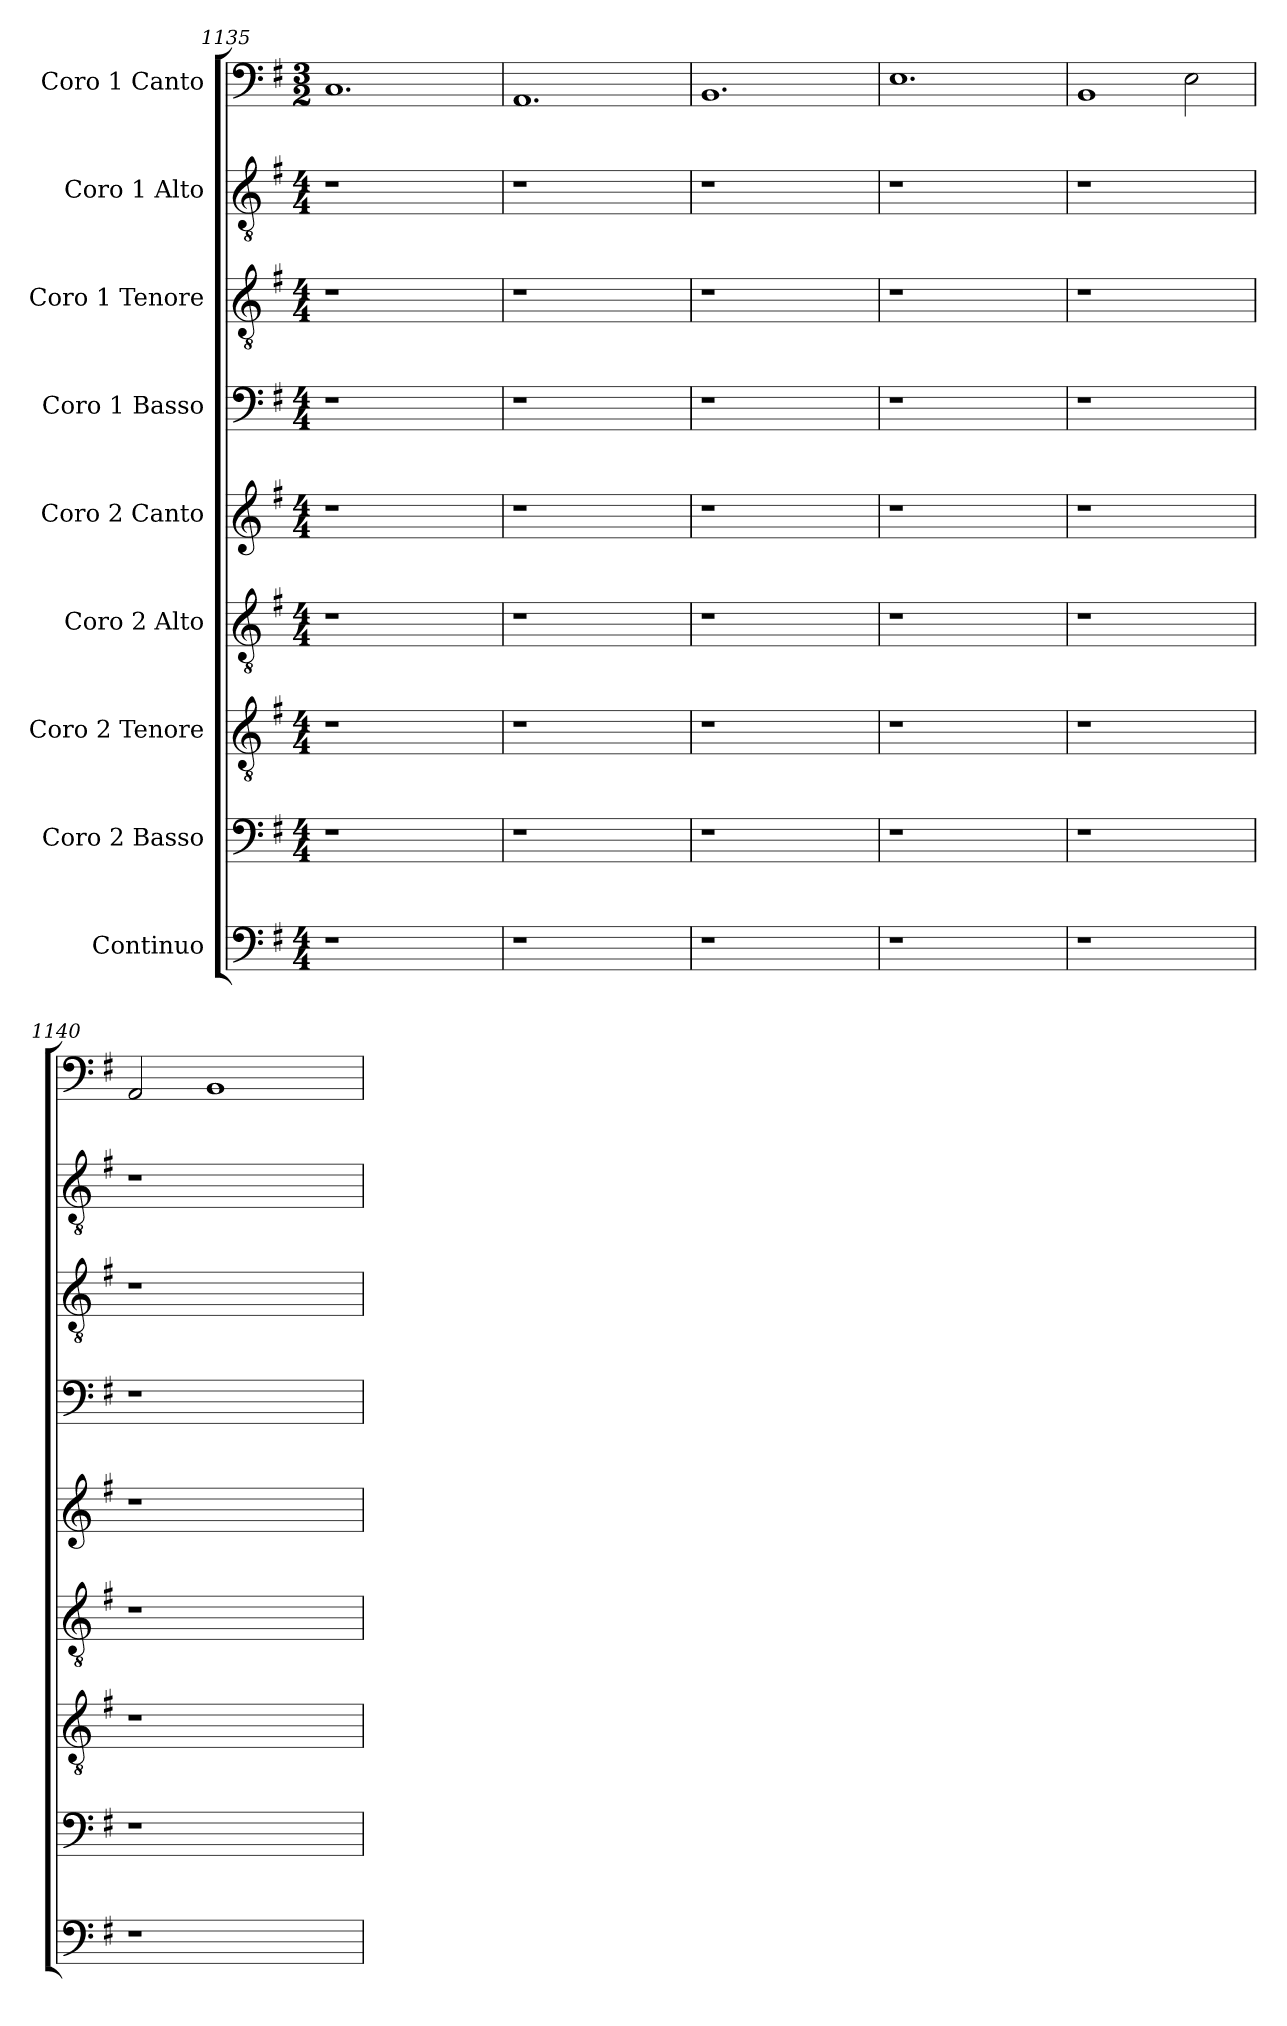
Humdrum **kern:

**kern	**kern	**kern	**kern	**kern	**kern	**kern	**kern	**kern
*part9	*part8	*part7	*part6	*part5	*part4	*part3	*part2	*part1
*staff9	*staff8	*staff7	*staff6	*staff5	*staff4	*staff3	*staff2	*staff1
*I"Continuo	*I"Coro 2  Basso	*I"Coro 2  Tenore	*I"Coro 2  Alto	*I"Coro 2  Canto	*I"Coro 1  Basso	*I"Coro 1  Tenore	*I"Coro 1  Alto	*I"Coro 1  Canto
*clefF4	*clefF4	*clefGv2	*clefGv2	*clefG2	*clefF4	*clefGv2	*clefGv2	*clefF4
*k[f#]	*k[f#]	*k[f#]	*k[f#]	*k[f#]	*k[f#]	*k[f#]	*k[f#]	*k[f#]
*G:	*G:	*G:	*G:	*G:	*G:	*G:	*G:	*G:
*M4/4	*M4/4	*M4/4	*M4/4	*M4/4	*M4/4	*M4/4	*M4/4	*M3/2
=1135	=1135	=1135	=1135	=1135	=1135	=1135	=1135	=1135
1r	1r	1r	1r	1r	1r	1r	1r	1.C
2ryy	2ryy	2ryy	2ryy	2ryy	2ryy	2ryy	2ryy	.
=1136	=1136	=1136	=1136	=1136	=1136	=1136	=1136	=1136
1r	1r	1r	1r	1r	1r	1r	1r	1.AA
2ryy	2ryy	2ryy	2ryy	2ryy	2ryy	2ryy	2ryy	.
=1137	=1137	=1137	=1137	=1137	=1137	=1137	=1137	=1137
1r	1r	1r	1r	1r	1r	1r	1r	1.BB
2ryy	2ryy	2ryy	2ryy	2ryy	2ryy	2ryy	2ryy	.
=1138	=1138	=1138	=1138	=1138	=1138	=1138	=1138	=1138
1r	1r	1r	1r	1r	1r	1r	1r	1.E
2ryy	2ryy	2ryy	2ryy	2ryy	2ryy	2ryy	2ryy	.
!!LO:LB:g=z
=1139	=1139	=1139	=1139	=1139	=1139	=1139	=1139	=1139
1r	1r	1r	1r	1r	1r	1r	1r	1BB
2ryy	2ryy	2ryy	2ryy	2ryy	2ryy	2ryy	2ryy	2E\
=1140	=1140	=1140	=1140	=1140	=1140	=1140	=1140	=1140
1r	1r	1r	1r	1r	1r	1r	1r	2AA/
.	.	.	.	.	.	.	.	1BB
2ryy	2ryy	2ryy	2ryy	2ryy	2ryy	2ryy	2ryy	.
=	=	=	=	=	=	=	=	=
*-	*-	*-	*-	*-	*-	*-	*-	*-
